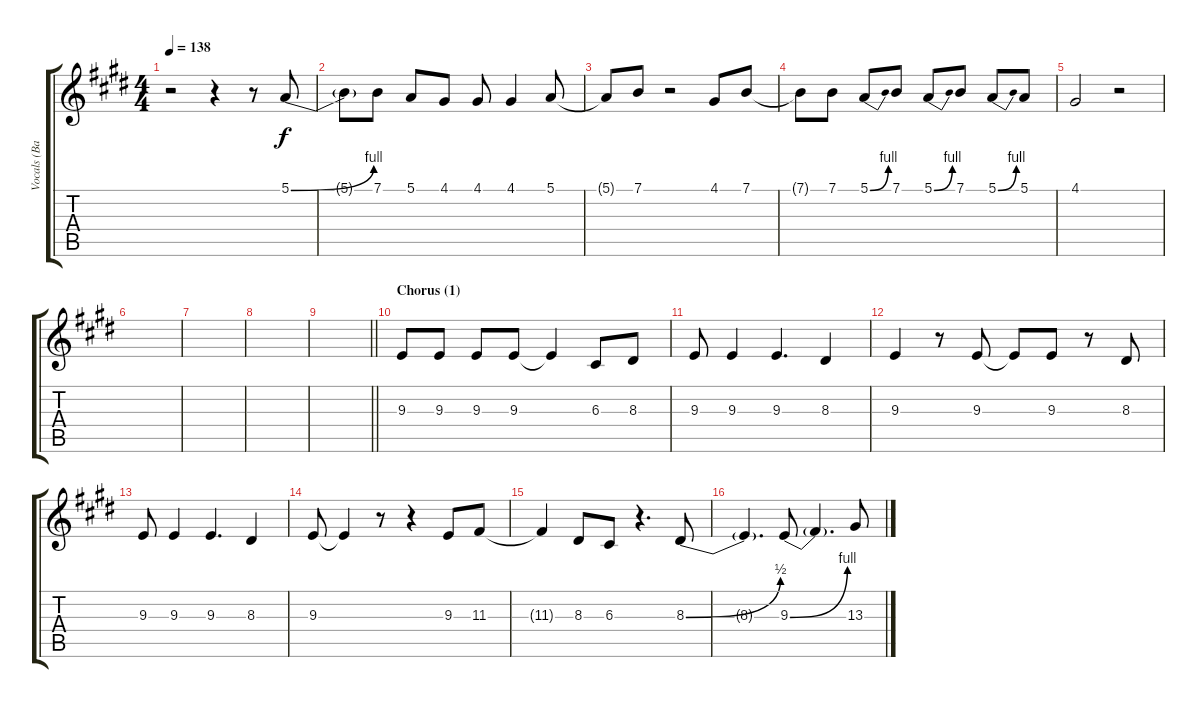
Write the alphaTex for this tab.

\track ("Vocals (Backing)" "Vocals (Ba") {instrument synthbrass1}
\staff {score tabs}
\tuning (E4 B3 G3 D3 A2 E2) {hide}
\ts (4 4)
\tempo 138
\clef g2
\ks e
r.2{dy f} r.4 r.8 5.1{be (bend 0 0 60 4)}.8 |
5.1{t}.8 7.1.8 5.1.8 4.1.8 4.1.8 4.1.4 5.1.8 |
5.1{t}.8 7.1.8 r.2 4.1.8 7.1.8 |
7.1{t}.8 7.1.8 5.1{be (bend 0 0 60 4)}.8 7.1.8 5.1{be (bend 0 0 60 4)}.8 7.1.8 5.1{be (bend 0 0 60 4)}.8 5.1.8 |
4.1.2 r.2 |
|
|
|
\barLineRight lightlight
|
\section ("" "Chorus (1)")
9.3.8 9.3.8 9.3.8 9.3.8 9.3{t}.4 6.3.8 8.3.8 |
9.3.8 9.3.4 9.3.4{d} 8.3.4 |
9.3.4 r.8 9.3.8 9.3{t}.8 9.3.8 r.8 8.3.8 |
9.3.8 9.3.4 9.3.4{d} 8.3.4 |
9.3.8 9.3{t}.4 r.8 r.4 9.3.8 11.3.8 |
11.3{t}.4 8.3.8 6.3.8 r.4{d} 8.3{be (bend 0 0 60 2)}.8 |
8.3{t}.4{d} 9.3{be (bend 0 0 60 4)}.8 9.3{t}.4{d} 13.3.8
